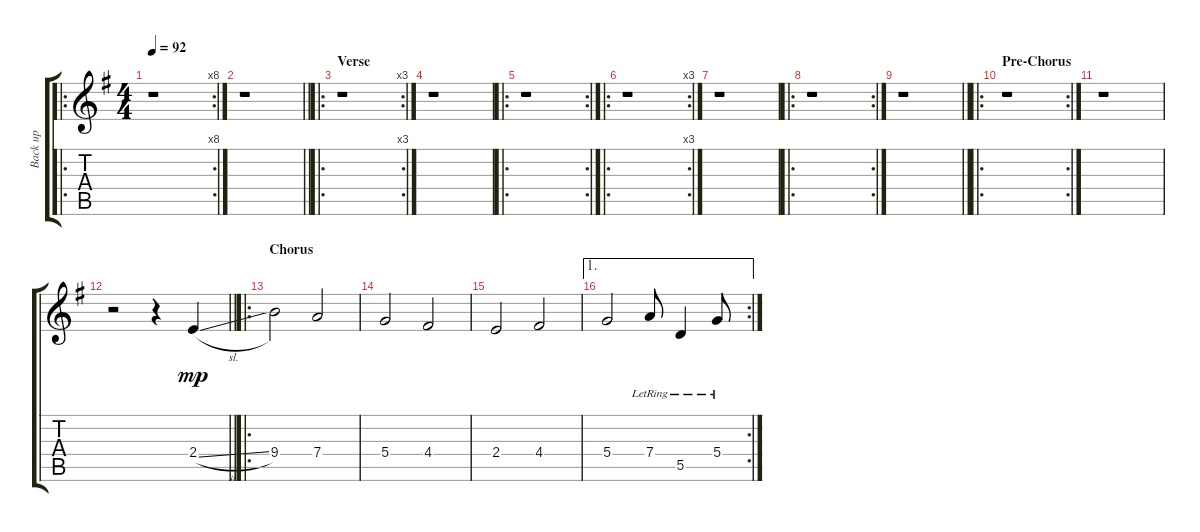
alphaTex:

\track ("Back up" "Back up") {instrument electricguitarjazz}
\staff {score tabs}
\tuning (E4 B3 G3 D3 A2 E2) {hide}
\ro
\rc 8
\ts (4 4)
\tempo 92
\clef g2
\ks g
r.1{dy mp instrument electricguitarjazz} |
\barLineRight lightlight
r.1 |
\ro
\rc 3
\section ("" "Verse")
r.1 |
r.1 |
\ro
\rc 2
r.1 |
\ro
\rc 3
r.1 |
r.1 |
\ro
\rc 2
r.1 |
\barLineRight lightlight
r.1 |
\ro
\rc 2
\section ("" "Pre-Chorus")
r.1 |
r.1 |
\barLineRight lightlight
r.2 r.4 2.4{sl}.4 |
\ro
\section ("" "Chorus")
9.4.2 7.4.2 |
5.4.2 4.4.2 |
2.4.2 4.4.2 |
\ae 1
\rc 2
5.4.2 7.4{lr}.8 5.5{lr}.4 5.4{lr}.8
